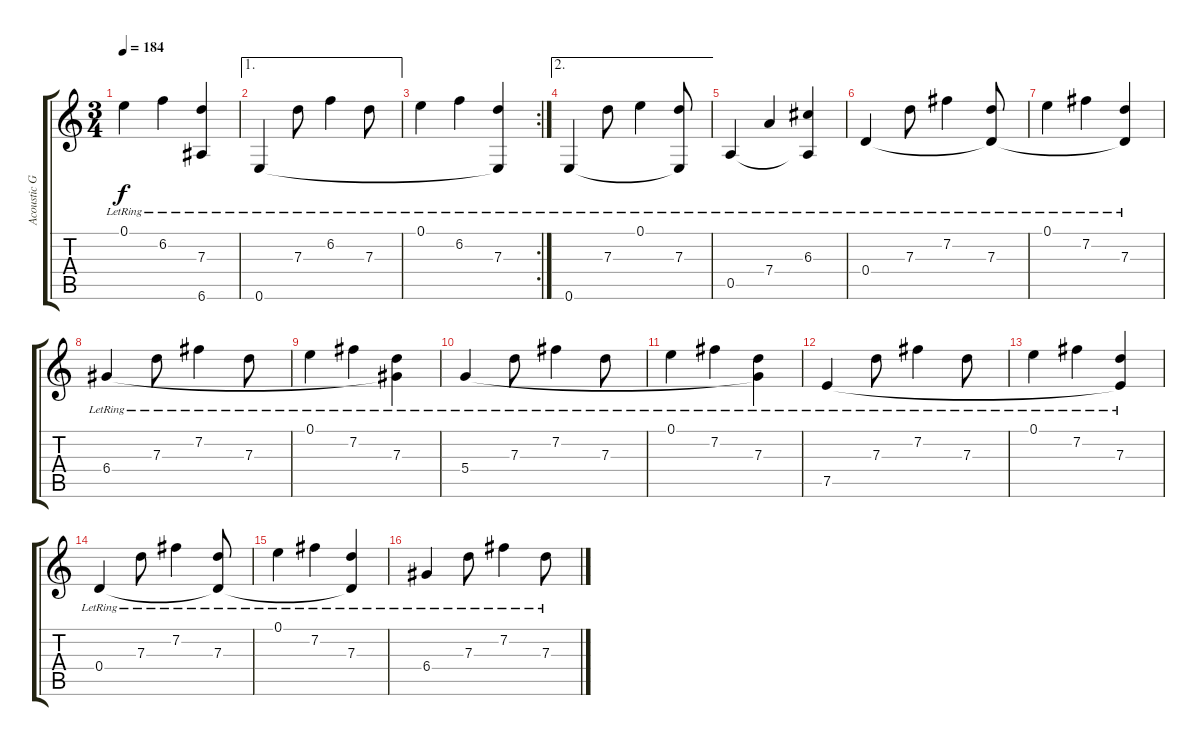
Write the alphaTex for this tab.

\track ("Acoustic Guitar" "Acoustic G") {instrument acousticguitarsteel}
\staff {score tabs}
\tuning (E4 B3 G3 D3 A2 E2) {hide}
\ts (3 4)
\tempo 184
\clef g2
\ks c
0.1{lr}.4{dy f} 6.2{lr}.4 (7.3{lr} 6.6{t}).4 |
\ae 1
0.6{lr}.4 7.3{lr}.8 6.2{lr}.4 7.3{lr}.8 |
\rc 2
0.1{lr}.4 6.2{lr}.4 (7.3{lr} 0.6{t}).4 |
\ae 2
0.6{lr}.4 7.3{lr}.8 0.1{lr}.4 (7.3{lr} 0.6{t}).8 |
0.5{lr}.4 7.4{lr}.4 (6.3{lr} 0.5{t}).4 |
0.4{lr}.4 7.3{lr}.8 7.2{lr}.4 (7.3{lr} 0.4{t}).8 |
0.1{lr}.4 7.2{lr}.4 (7.3{lr} 0.4{t}).4 |
6.4{lr}.4 7.3{lr}.8 7.2{lr}.4 7.3{lr}.8 |
0.1{lr}.4 7.2{lr}.4 (7.3{lr} 6.4{t}).4 |
5.4{lr}.4 7.3{lr}.8 7.2{lr}.4 7.3{lr}.8 |
0.1{lr}.4 7.2{lr}.4 (7.3{lr} 5.4{t}).4 |
7.5{lr}.4 7.3{lr}.8 7.2{lr}.4 7.3{lr}.8 |
0.1{lr}.4 7.2{lr}.4 (7.3{lr} 7.5{t}).4 |
0.4{lr}.4 7.3{lr}.8 7.2{lr}.4 (7.3{lr} 0.4{t}).8 |
0.1{lr}.4 7.2{lr}.4 (7.3{lr} 0.4{t}).4 |
6.4{lr}.4 7.3{lr}.8 7.2{lr}.4 7.3{lr}.8
